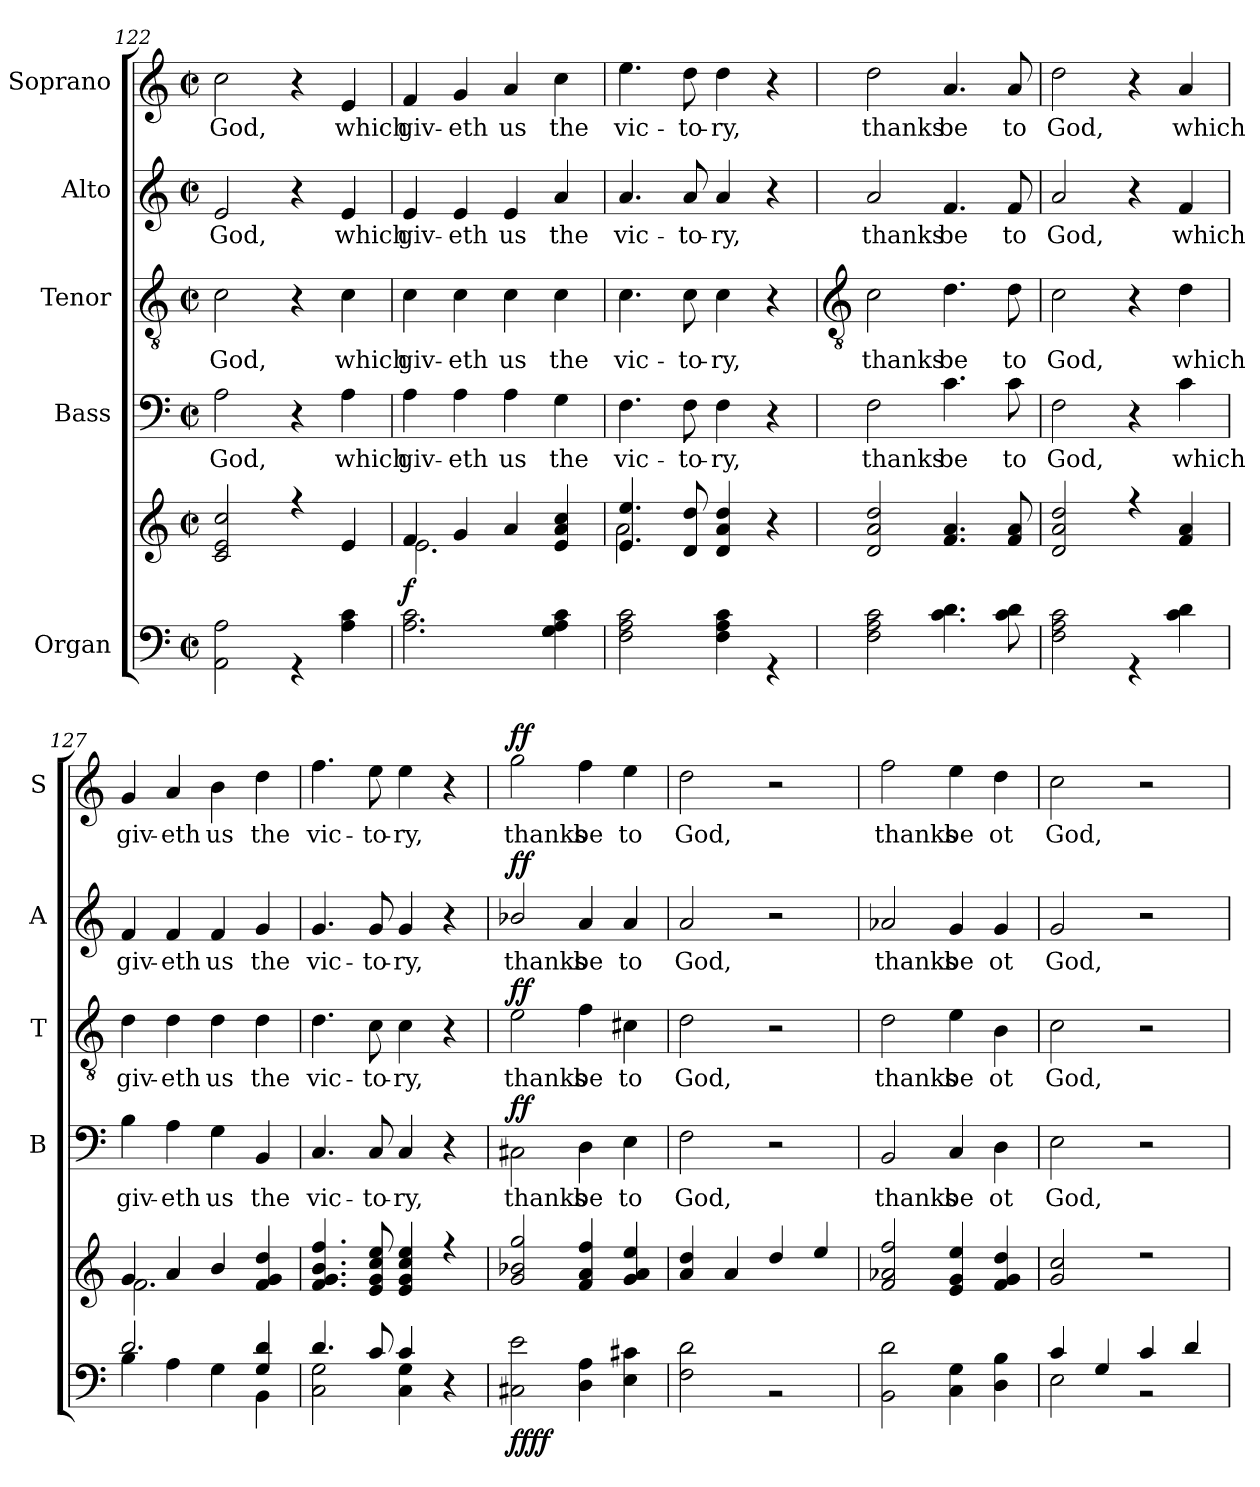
**kern	**kern	**dynam	**kern	**text	**dynam	**kern	**text	**dynam	**kern	**text	**dynam	**kern	**text	**dynam
*part5	*part5	*part5	*part4	*part4	*part4	*part3	*part3	*part3	*part2	*part2	*part2	*part1	*part1	*part1
*staff6	*staff5	*staff5/6	*staff4	*staff4	*staff4	*staff3	*staff3	*staff3	*staff2	*staff2	*staff2	*staff1	*staff1	*staff1
*I"Organ	*	*	*I"Bass	*	*	*I"Tenor	*	*	*I"Alto	*	*	*I"Soprano	*	*
*	*	*	*I'B	*	*	*I'T	*	*	*I'A	*	*	*I'S	*	*
*clefF4	*clefG2	*	*clefF4	*	*	*clefGv2	*	*	*clefG2	*	*	*clefG2	*	*
*k[]	*k[]	*	*k[]	*	*	*k[]	*	*	*k[]	*	*	*k[]	*	*
*C:	*C:	*	*C:	*	*	*C:	*	*	*C:	*	*	*C:	*	*
*M2/2	*M2/2	*	*M2/2	*	*	*M2/2	*	*	*M2/2	*	*	*M2/2	*	*
*met(c|)	*met(c|)	*	*met(c|)	*	*	*met(c|)	*	*	*met(c|)	*	*	*met(c|)	*	*
=122	=122	=122	=122	=122	=122	=122	=122	=122	=122	=122	=122	=122	=122	=122
*^	*^	*	*	*	*	*	*	*	*	*	*	*	*	*
!	!	!	!	!	!	!LO:LY:b	!	!	!LO:LY:b	!	!	!LO:LY:b	!	!	!LO:LY:b	!
1ryy	2AA\ 2A\	2c/ 2e/ 2cc/	1ryy	.	2A	God,	.	2c	God,	.	2e	God,	.	2cc	God,	.
.	4r	4r	.	.	4r	.	.	4r	.	.	4r	.	.	4r	.	.
!	!	!	!	!	!	!LO:LY:b	!	!	!LO:LY:b	!	!	!LO:LY:b	!	!	!LO:LY:b	!
.	4A\ 4c\	4e/	.	.	4A	which	.	4c	which	.	4e	which	.	4e	which	.
=123	=123	=123	=123	=123	=123	=123	=123	=123	=123	=123	=123	=123	=123	=123	=123	=123
!	!	!	!	!LO:DY:b	!	!LO:LY:b	!	!	!LO:LY:b	!	!	!LO:LY:b	!	!	!LO:LY:b	!
1ryy	2.A\ 2.c\	4f/	2.e\	f	4A	giv-	.	4c	giv-	.	4e	giv-	.	4f	giv-	.
!	!	!	!	!	!	!LO:LY:b	!	!	!LO:LY:b	!	!	!LO:LY:b	!	!	!LO:LY:b	!
.	.	4g/	.	.	4A	-eth	.	4c	-eth	.	4e	-eth	.	4g	-eth	.
!	!	!	!	!	!	!LO:LY:b	!	!	!LO:LY:b	!	!	!LO:LY:b	!	!	!LO:LY:b	!
.	.	4a/	.	.	4A	us	.	4c	us	.	4e	us	.	4a	us	.
!	!	!	!	!	!	!LO:LY:b	!	!	!LO:LY:b	!	!	!LO:LY:b	!	!	!LO:LY:b	!
.	4G\ 4A\ 4c\	4e/ 4a/ 4cc/	4ryy	.	4G	the	.	4c	the	.	4a	the	.	4cc	the	.
=124	=124	=124	=124	=124	=124	=124	=124	=124	=124	=124	=124	=124	=124	=124	=124	=124
!	!	!	!	!	!	!LO:LY:b	!	!	!LO:LY:b	!	!	!LO:LY:b	!	!	!LO:LY:b	!
1ryy	2F\ 2A\ 2c\	4.e/ 4.ee/	2a\	.	4.F	vic-	.	4.c	vic-	.	4.a	vic-	.	4.ee	vic-	.
!	!	!	!	!	!	!LO:LY:b	!	!	!LO:LY:b	!	!	!LO:LY:b	!	!	!LO:LY:b	!
.	.	8d/ 8dd/	.	.	8F	-to-	.	8c	-to-	.	8a	-to-	.	8dd	-to-	.
!	!	!	!	!	!	!LO:LY:b	!	!	!LO:LY:b	!	!	!LO:LY:b	!	!	!LO:LY:b	!
.	4F\ 4A\ 4c\	4d/ 4a/ 4dd/	2ryy	.	4F	-ry,	.	4c	-ry,	.	4a	-ry,	.	4dd	-ry,	.
.	4r	4r	.	.	4r	.	.	4r	.	.	4r	.	.	4r	.	.
!!LO:LB:g=z
=125	=125	=125	=125	=125	=125	=125	=125	=125	=125	=125	=125	=125	=125	=125	=125	=125
*	*	*	*	*	*	*	*	*clefGv2	*	*	*	*	*	*	*	*
!	!	!	!	!	!	!LO:LY:b	!	!	!LO:LY:b	!	!	!LO:LY:b	!	!	!LO:LY:b	!
1ryy	2F\ 2A\ 2c\	2d 2a 2dd	1ryy	.	2F	thanks	.	2c	thanks	.	2a	thanks	.	2dd	thanks	.
!	!	!	!	!	!	!LO:LY:b	!	!	!LO:LY:b	!	!	!LO:LY:b	!	!	!LO:LY:b	!
.	4.c\ 4.d\	4.f 4.a	.	.	4.c	be	.	4.d	be	.	4.f	be	.	4.a	be	.
!	!	!	!	!	!	!LO:LY:b	!	!	!LO:LY:b	!	!	!LO:LY:b	!	!	!LO:LY:b	!
.	8c\ 8d\	8f 8a	.	.	8c	to	.	8d	to	.	8f	to	.	8a	to	.
=126	=126	=126	=126	=126	=126	=126	=126	=126	=126	=126	=126	=126	=126	=126	=126	=126
!	!	!	!	!	!	!LO:LY:b	!	!	!LO:LY:b	!	!	!LO:LY:b	!	!	!LO:LY:b	!
1ryy	2F\ 2A\ 2c\	2d 2a 2dd	1ryy	.	2F	God,	.	2c	God,	.	2a	God,	.	2dd	God,	.
.	4r	4r	.	.	4r	.	.	4r	.	.	4r	.	.	4r	.	.
!	!	!	!	!	!	!LO:LY:b	!	!	!LO:LY:b	!	!	!LO:LY:b	!	!	!LO:LY:b	!
.	4c\ 4d\	4f 4a	.	.	4c	which	.	4d	which	.	4f	which	.	4a	which	.
=127	=127	=127	=127	=127	=127	=127	=127	=127	=127	=127	=127	=127	=127	=127	=127	=127
!	!	!	!	!	!	!LO:LY:b	!	!	!LO:LY:b	!	!	!LO:LY:b	!	!	!LO:LY:b	!
2.d/	4B\	4g	2.f\	.	4B	giv-	.	4d	giv-	.	4f	giv-	.	4g	giv-	.
!	!	!	!	!	!	!LO:LY:b	!	!	!LO:LY:b	!	!	!LO:LY:b	!	!	!LO:LY:b	!
.	4A\	4a	.	.	4A	-eth	.	4d	-eth	.	4f	-eth	.	4a	-eth	.
!	!	!	!	!	!	!LO:LY:b	!	!	!LO:LY:b	!	!	!LO:LY:b	!	!	!LO:LY:b	!
.	4G\	4b	.	.	4G	us	.	4d	us	.	4f	us	.	4b	us	.
!	!	!	!	!	!	!LO:LY:b	!	!	!LO:LY:b	!	!	!LO:LY:b	!	!	!LO:LY:b	!
4G/ 4d/	4BB\	4f 4g 4dd	4ryy	.	4BB	the	.	4d	the	.	4g	the	.	4dd	the	.
=128	=128	=128	=128	=128	=128	=128	=128	=128	=128	=128	=128	=128	=128	=128	=128	=128
!	!	!	!	!	!	!LO:LY:b	!	!	!LO:LY:b	!	!	!LO:LY:b	!	!	!LO:LY:b	!
4.d/	2C\ 2G\	4.f 4.g 4.b 4.ff	1ryy	.	4.C	vic-	.	4.d	vic-	.	4.g	vic-	.	4.ff	vic-	.
!	!	!	!	!	!	!LO:LY:b	!	!	!LO:LY:b	!	!	!LO:LY:b	!	!	!LO:LY:b	!
8c/	.	8e 8g 8cc 8ee	.	.	8C	-to-	.	8c	-to-	.	8g	-to-	.	8ee	-to-	.
!	!	!	!	!	!	!LO:LY:b	!	!	!LO:LY:b	!	!	!LO:LY:b	!	!	!LO:LY:b	!
4c/	4C\ 4G\	4e 4g 4cc 4ee	.	.	4C	-ry,	.	4c	-ry,	.	4g	-ry,	.	4ee	-ry,	.
4ryy	4r	4r	.	.	4r	.	.	4r	.	.	4r	.	.	4r	.	.
=129	=129	=129	=129	=129	=129	=129	=129	=129	=129	=129	=129	=129	=129	=129	=129	=129
!	!	!	!	!LO:DY:b=2	!	!LO:LY:b	!	!	!LO:LY:b	!	!	!LO:LY:b	!	!	!LO:LY:b	!
!	!	!	!	!LO:DY:n=1:b	!	!	!LO:DY:b	!	!	!LO:DY:b	!	!	!LO:DY:b	!	!	!LO:DY:b
1ryy	2C#X\ 2e\	2g 2b-X 2gg	1ryy	ff ff	2C#X\	thanks	ff	2e\	thanks	ff	2b-X/	thanks	ff	2gg	thanks	ff
!	!	!	!	!	!	!LO:LY:b	!	!	!LO:LY:b	!	!	!LO:LY:b	!	!	!LO:LY:b	!
.	4D\ 4A\	4f 4a 4ff	.	.	4D	be	.	4f	be	.	4a	be	.	4ff	be	.
!	!	!	!	!	!	!LO:LY:b	!	!	!LO:LY:b	!	!	!LO:LY:b	!	!	!LO:LY:b	!
.	4E\ 4c#X\	4g 4a 4ee	.	.	4E	to	.	4c#X	to	.	4a	to	.	4ee	to	.
=130	=130	=130	=130	=130	=130	=130	=130	=130	=130	=130	=130	=130	=130	=130	=130	=130
!	!	!	!	!	!	!LO:LY:b	!	!	!LO:LY:b	!	!	!LO:LY:b	!	!	!LO:LY:b	!
1ryy	2F\ 2d\	4a 4dd	1ryy	.	2F	God,	.	2d	God,	.	2a	God,	.	2dd	God,	.
.	.	4a	.	.	.	.	.	.	.	.	.	.	.	.	.	.
.	2r	4dd	.	.	2r	.	.	2r	.	.	2r	.	.	2r	.	.
.	.	4ee	.	.	.	.	.	.	.	.	.	.	.	.	.	.
=131	=131	=131	=131	=131	=131	=131	=131	=131	=131	=131	=131	=131	=131	=131	=131	=131
!	!	!	!	!	!	!LO:LY:b	!	!	!LO:LY:b	!	!	!LO:LY:b	!	!	!LO:LY:b	!
1ryy	2BB\ 2d\	2f 2a-X 2ff	1ryy	.	2BB	thanks	.	2d	thanks	.	2a-X	thanks	.	2ff	thanks	.
!	!	!	!	!	!	!LO:LY:b	!	!	!LO:LY:b	!	!	!LO:LY:b	!	!	!LO:LY:b	!
.	4C\ 4G\	4e 4g 4ee	.	.	4C	be	.	4e	be	.	4g	be	.	4ee	be	.
!	!	!	!	!	!	!LO:LY:b	!	!	!LO:LY:b	!	!	!LO:LY:b	!	!	!LO:LY:b	!
.	4D\ 4B\	4f 4g 4dd	.	.	4D	ot	.	4B	ot	.	4g	ot	.	4dd	ot	.
=132	=132	=132	=132	=132	=132	=132	=132	=132	=132	=132	=132	=132	=132	=132	=132	=132
!	!	!	!	!	!	!LO:LY:b	!	!	!LO:LY:b	!	!	!LO:LY:b	!	!	!LO:LY:b	!
4c/	2E\	2g 2cc	1ryy	.	2E	God,	.	2c	God,	.	2g	God,	.	2cc	God,	.
4G/	.	.	.	.	.	.	.	.	.	.	.	.	.	.	.	.
4c/	2r	2r	.	.	2r	.	.	2r	.	.	2r	.	.	2r	.	.
4d/	.	.	.	.	.	.	.	.	.	.	.	.	.	.	.	.
*v	*v	*	*	*	*	*	*	*	*	*	*	*	*	*	*	*
*	*v	*v	*	*	*	*	*	*	*	*	*	*	*	*	*
=	=	=	=	=	=	=	=	=	=	=	=	=	=	=
*-	*-	*-	*-	*-	*-	*-	*-	*-	*-	*-	*-	*-	*-	*-
